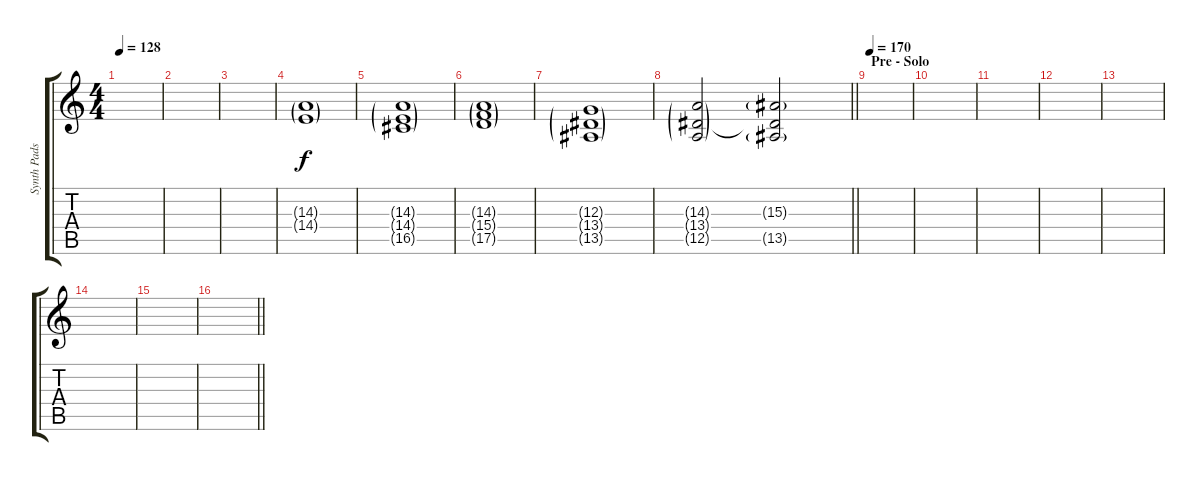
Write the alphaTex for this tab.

\track ("Synth Pads" "Synth Pads") {instrument stringensemble1}
\staff {score tabs}
\tuning (E4 B3 G3 D3 A2 E2) {hide}
\ts (4 4)
\tempo 128
\clef g2
\ks c
|
|
|
(14.3{g} 14.4{g}).1{instrument churchorgan} |
(14.3{g} 14.4{g} 16.5{g}).1 |
(14.3{g} 15.4{g} 17.5{g}).1 |
(12.3{g} 13.4{g} 13.5{g}).1 |
\barLineRight lightlight
(14.3{g} 13.4{g} 12.5{g}).2 (15.3{g} 13.4{t} 13.5{g}).2 |
\section ("" "Pre - Solo")
\tempo 170
|
|
|
|
|
|
|
\barLineRight lightlight
